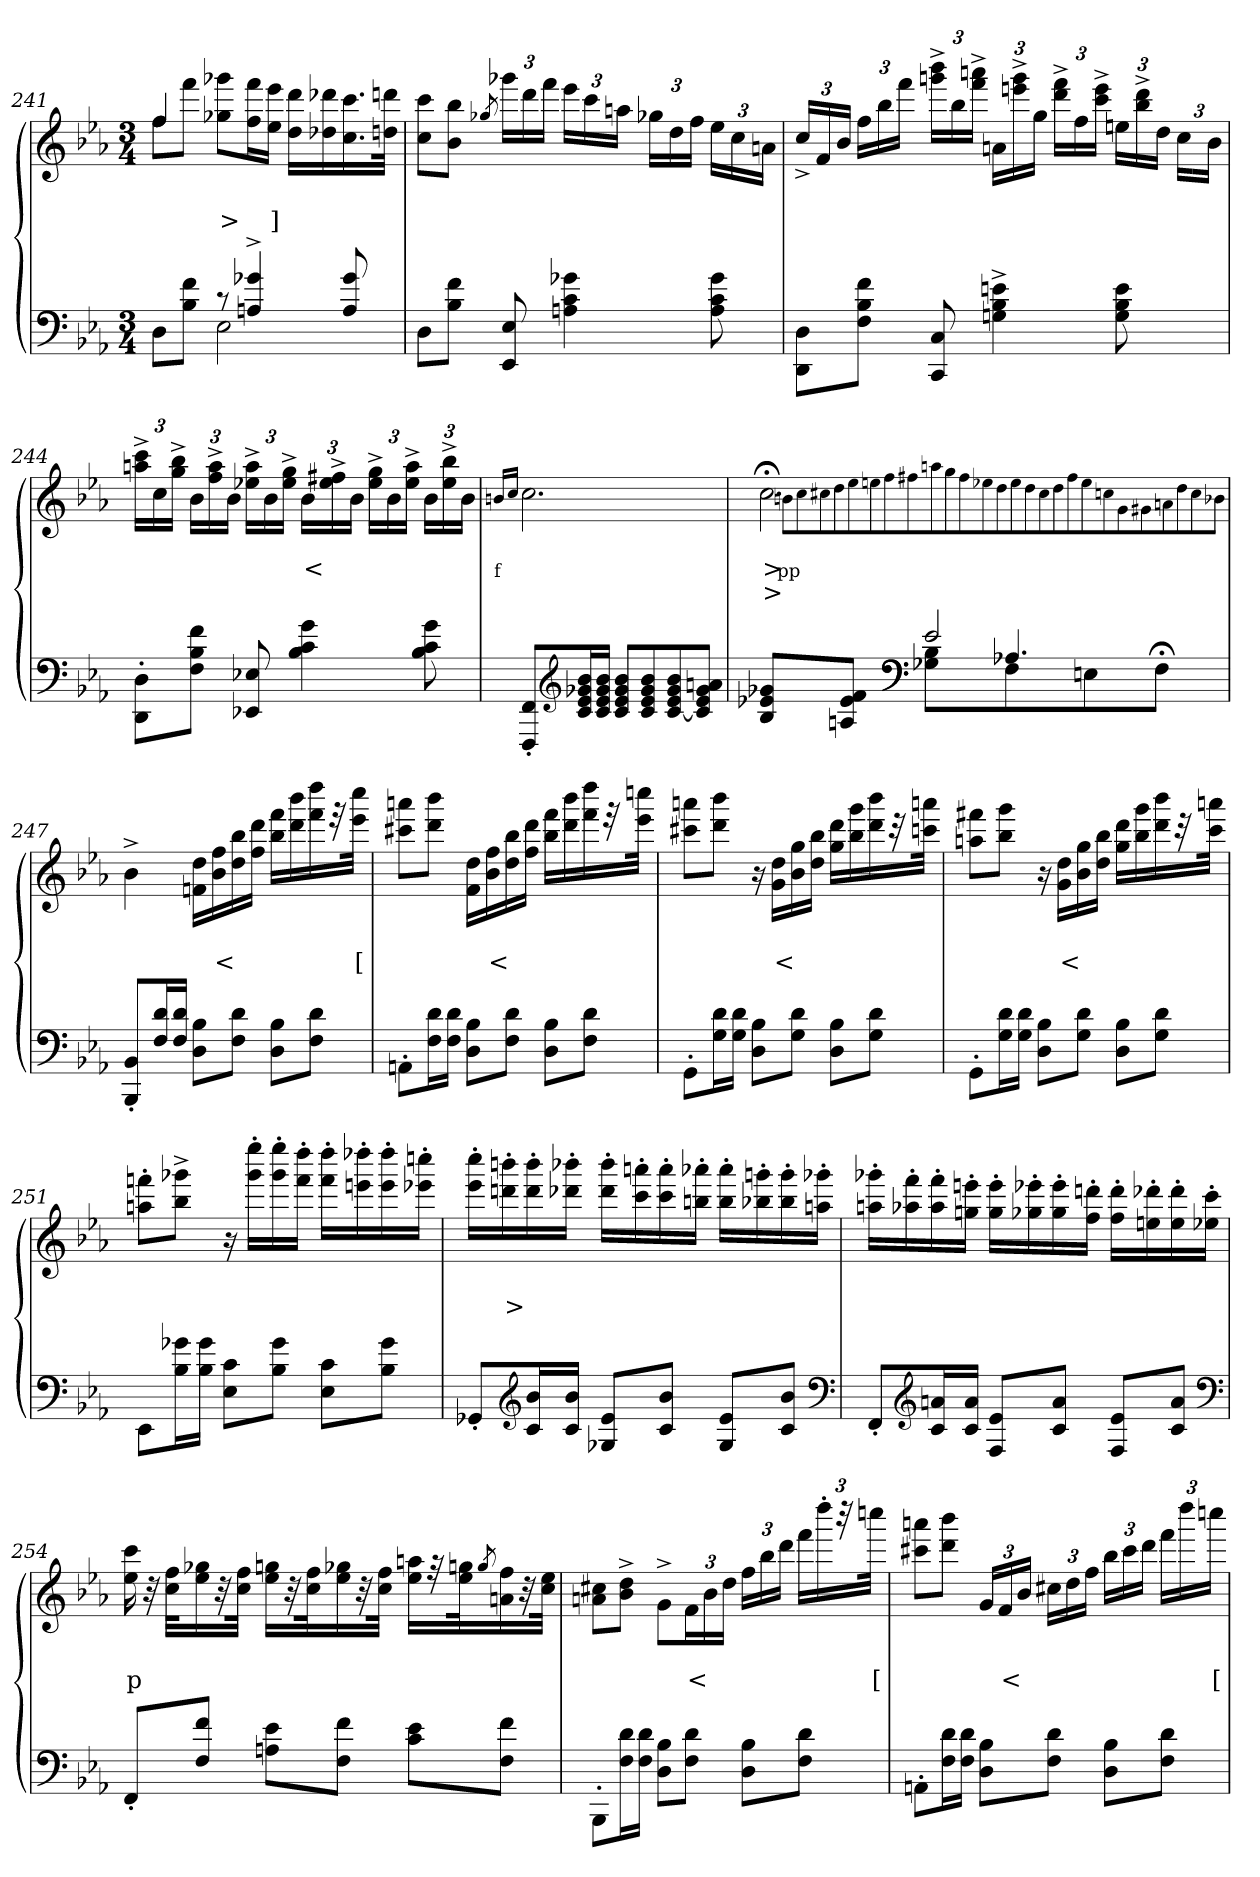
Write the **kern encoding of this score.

**kern	**kern	**text	**text	**text
*part2	*part1	*part1	*part1	*part1
*staff2	*staff1	*staff1	*staff1	*staff1
*clefF4	*clefG2	*	*	*
*k[b-e-a-]	*k[b-e-a-]	*	*	*
*M3/4	*M3/4	*	*	*
=241	=241	=241	=241	=241
*^	*^	*	*	*
8DL	4ryy	4ff	8ffL	.	.	.
8f\ 8B-\J	.	.	8fffJ	.	.	.
8r	2E-	2ryy	8ggg-X 8gg-XL	.	>	.
4g-X^> 4An^>	.	.	16fff 16ffL	.	.	.
.	.	.	16eee- 16ee-JJ	.	]	.
.	.	.	16ddd 16ddLL	.	.	.
.	.	.	16ddd-X 16dd-X	.	.	.
8g- 8A	.	.	16.ccc 16.cc	.	.	.
.	.	.	32dddn 32ddnJJk	.	.	.
*	*	*v	*v	*	*	*
=242	=242	=242	=242	=242	=242
4ryy	8DL	8ccc 8ccL	.	.	.
.	8f 8B-J	8bb- 8b-J	.	.	.
.	.	8qgg-X/	.	.	.
8E- 8EE-	8ryy	24ggg-LL	.	.	.
.	.	24ddd	.	.	.
.	.	24fffJJ	.	.	.
4.ryy	4g-X 4c 4An	24eee-LL	.	.	.
.	.	24ccc	.	.	.
.	.	24aanJJ	.	.	.
.	.	24gg-LL	.	.	.
.	.	24dd	.	.	.
.	.	24ffJJ	.	.	.
.	8g- 8c 8A	24ee-LL	.	.	.
.	.	24cc	.	.	.
.	.	24anJJ	.	.	.
*v	*v	*	*	*	*
=243	=243	=243	=243	=243
*	*^	*	*	*
8D 8DDL	24cc^>LL	2.ryy	.	.	.
.	24f	.	.	.	.
.	24b-JJ	.	.	.	.
8f 8B- 8FJ	24ffLL	.	.	.	.
.	24bb-	.	.	.	.
.	24fffJJ	.	.	.	.
8C 8CC	24bbb-^> 24gggn^>LL	.	.	.	.
.	24bb-\	.	.	.	.
.	24aaan^> 24fff^>JJ	.	.	.	.
4en^> 4B-^> 4Gn^>	24anLL	.	.	.	.
.	24ggg^> 24eeen^>	.	.	.	.
.	24ggJJ	.	.	.	.
.	24fff^> 24ddd^>LL	.	.	.	.
.	24ff	.	.	.	.
.	24eee^> 24ccc^>JJ	.	.	.	.
8e 8B- 8G	24een\LL	.	.	.	.
.	24ddd^> 24bb-^>	.	.	.	.
.	24ddJJ	.	.	.	.
8ryy	8ryy	24ccLL	.	.	.
.	.	24ryy	.	.	.
.	.	24b-\JJ	.	.	.
*	*v	*v	*	*	*
=244	=244	=244	=244	=244
8D'> 8DD'>L	24ccc^> 24aan^>LL	.	.	.
.	24cc	.	.	.
.	24bb-^> 24gg^>JJ	.	.	.
8f 8B- 8FJ	24b-LL	.	.	.
.	24aa^> 24ff^>	.	.	.
.	24b-JJ	.	.	.
8E-X 8EE-X	24aa^> 24ee-X^>LL	.	.	.
.	24b-	.	.	.
.	24gg^> 24ee-^>JJ	.	.	.
4g 4c 4B-	24b-LL	.	<	.
.	24ff#X^> 24ee-^>	.	.	.
.	24b-JJ	.	.	.
.	24gg^> 24ee-^>LL	.	.	.
.	24b-	.	.	.
.	24aa^> 24ee-^>JJ	.	.	.
8g 8c 8B-	24b-LL	.	.	.
.	24bb-^> 24ee-^>	.	.	.
.	24b-JJ	.	.	.
=245	=245	=245	=245	=245
.	16qqbn/LL	.	f	.
.	16qqcc/JJ	.	.	.
8FF'> 8FFF'>L	2.cc	.	.	.
*clefG2	*	*	*	*
16b- 16g-X 16e- 16cL	.	.	.	.
16b- 16g- 16e- 16cJJ	.	.	.	.
8b- 8g- 8e- 8cL	.	.	.	.
8b- 8g- 8e- 8c	.	.	.	.
8b- 8g- 8e- [8c	.	.	.	.
8an 8g- 8e- 8c]J	.	.	.	.
=246	=246	=246	=246	=246
*^	*	*	*	*
*	*^	*	*	*	*
4ryy	4.ryy	8g-/ 8e-X/ 8B-/L	2.cc;<	.	>	>
.	.	8f 8e- 8AnJ	.	.	.	.
*clefF4	*	*	*	*	*	*
8B-\ 8G-X\L	.	2e-/	.	.	.	.
8F	4.A-X/	.	.	.	.	.
8En	.	.	.	.	.	.
8F;<J	.	.	.	.	.	.
*v	*v	*v	*	*	*	*
.	8qqbn\L	.	pp	.
.	8qqcc\	.	.	.
.	8qqcc#X\	.	.	.
.	8qqdd\	.	.	.
.	8qqee-\	.	.	.
.	8qqeen\	.	.	.
.	8qqff\	.	.	.
.	8qqff#X\	.	.	.
.	8qqaan\	.	.	.
.	8qqgg\	.	.	.
.	8qqff#\	.	.	.
.	8qqee-X\	.	.	.
.	8qqdd\	.	.	.
.	8qqee-\	.	.	.
.	8qqdd\	.	.	.
.	8qqcc#\	.	.	.
.	8qqdd\	.	.	.
.	8qqff#\	.	.	.
.	8qqee-\	.	.	.
.	8qqccn\	.	.	.
.	8qqg\	.	.	.
.	8qqg#X\	.	.	.
.	8qqan\	.	.	.
.	8qqdd\	.	.	.
.	8qqcc\	.	.	.
.	8qqb-X\J	.	.	.
=247	=247	=247	=247	=247
8BB-'> 8BBB-'>L	4b-^>	.	.	.
16d 16FL	.	.	.	.
16d 16FJJ	.	.	.	.
8B- 8DL	16dd 16fnLL	.	.	.
.	16ff 16b-	.	<	.
8d 8FJ	16bb- 16dd	.	.	.
.	16ddd 16ffJJ	.	.	.
8B- 8DL	16fff 16bb-LL	.	.	.
.	16bbb- 16ddd	.	.	.
8d 8FJ	16dddd 16fff	.	.	.
.	32r	.	.	.
.	32cccc 32eee-JJk	.	[	.
=248	=248	=248	=248	=248
8AAn'>L	8aaan 8ccc#XL	.	.	.
16d 16FL	8bbb- 8dddJ	.	.	.
16d 16FJJ	.	.	.	.
8B- 8DL	16dd 16fLL	.	.	.
.	16ff 16b-	.	<	.
8d 8FJ	16bb- 16dd	.	.	.
.	16ddd 16ffJJ	.	.	.
8B- 8DL	16fff 16bb-LL	.	.	.
.	16bbb- 16ddd	.	.	.
8d 8FJ	16dddd 16fff	.	.	.
.	32r	.	[	.
.	32ccccn 32eee-JJk	.	.	.
=249	=249	=249	=249	=249
8GG'>L	8aaan 8ccc#XL	.	.	.
16d 16GL	8bbb- 8dddJ	.	.	.
16d 16GJJ	.	.	.	.
8B- 8DL	16r	.	f	.
.	16dd 16gLL	.	<	.
8d 8GJ	16gg 16b-	.	.	.
.	16bb- 16ddJJ	.	.	.
8B- 8DL	16ddd 16ggLL	.	.	.
.	16ggg 16bb-	.	.	.
8d 8GJ	16bbb- 16ddd	.	.	.
.	32r	.	[	.
.	32aaan 32cccnJJk	.	.	.
=250	=250	=250	=250	=250
8GG'>L	8fff#X 8aanL	.	.	.
16d 16GL	8ggg 8bb-J	.	.	.
16d 16GJJ	.	.	.	.
8B- 8DL	16r	.	p	.
.	16dd 16gLL	.	<	.
8d 8GJ	16gg 16b-	.	.	.
.	16bb- 16ddJJ	.	.	.
8B- 8DL	16ddd 16ggLL	.	.	.
.	16ggg 16bb-	.	.	.
8d 8GJ	16bbb- 16ddd	.	.	.
.	32r	.	.	.
.	32aaan 32cccJJk	.	.	.
=251	=251	=251	=251	=251
8EE-/L	8fffn'> 8aan'>L	.	.	.
16g-X\ 16B-\L	8ggg-X^> 8bb-^>J	.	.	.
16g-\ 16B-\JJ	.	.	.	.
8c 8E-L	16r	.	.	.
.	16eeee-'> 16ggg-'>LL	.	.	.
8g- 8B-J	16eeee-'> 16ggg-'>	.	.	.
.	16dddd'> 16fff'>JJ	.	.	.
8c 8E-L	16dddd'> 16fff'>LL	.	.	.
.	16dddd-X'> 16eeen'>	.	.	.
8g- 8B-J	16dddd-'> 16eee'>	.	.	.
.	16ccccn'> 16eee-X'>JJ	.	.	.
=252	=252	=252	=252	=252
8GG-X'>L	16cccc'> 16eee-'>LL	.	.	.
.	16bbbn'> 16dddn'>	.	>	.
*clefG2	*	*	*	*
16b- 16cL	16bbb'> 16ddd'>	.	.	.
16b- 16cJJ	16bbb-X'> 16ddd-X'>JJ	.	.	.
8e- 8G-L	16bbb-'> 16ddd-'>LL	.	.	.
.	16aaan'> 16ccc'>	.	.	.
8b- 8cJ	16aaa'> 16ccc'>	.	.	.
.	16aaa-X'> 16bbn'>JJ	.	.	.
8e- 8G-L	16aaa-'> 16bb'>LL	.	.	.
.	16gggn'> 16bb-X'>	.	.	.
8b- 8cJ	16ggg'> 16bb-'>	.	.	.
.	16ggg-X'> 16aan'>JJ	.	.	.
*clefF4	*	*	*	*
=253	=253	=253	=253	=253
8FF'>L	16ggg-X'> 16aan'>LL	.	.	.
.	16fff'> 16aa-X'>	.	.	.
*clefG2	*	*	*	*
16an 16cL	16fff'> 16aa-'>	.	.	.
16a 16cJJ	16eeen'> 16ggn'>JJ	.	.	.
8e- 8FL	16eee'> 16gg'>LL	.	.	.
.	16eee-X'> 16gg-X'>	.	.	.
8a 8cJ	16eee-'> 16gg-'>	.	.	.
.	16dddn'> 16ff'>JJ	.	.	.
8e- 8FL	16ddd\'> 16ff\'>LL	.	.	.
.	16ddd-X'> 16een'>	.	.	.
8a 8cJ	16ddd-'> 16ee'>	.	.	.
.	16ccc'> 16ee-X'>JJ	.	.	.
*clefF4	*	*	*	*
=254	=254	=254	=254	=254
8FF'>/L	16ccc 16ee-	.	p	.
.	32r	.	.	.
.	32ff 32ccKLL	.	.	.
8f\ 8F\J	16gg-X 16ee-	.	.	.
.	32r	.	.	.
.	32ff 32ccJJk	.	.	.
8e- 8AnL	16ggn 16ee-LL	.	.	.
.	32r	.	.	.
.	32ff 32cc	.	.	.
8f 8FJ	16gg-X 16ee-	.	.	.
.	32r	.	.	.
.	32ff 32ccJJk	.	.	.
8e- 8cL	16aan 16ee-LL	.	.	.
.	32r	.	.	.
.	32ggn 32ee-	.	.	.
.	8qgg/	.	.	.
8f 8FJ	16ff 16an	.	.	.
.	32r	.	.	.
.	32ee- 32ccJJk	.	.	.
=255	=255	=255	=255	=255
8BBB-'>/L	8cc#X 8anL	.	.	.
16d\ 16F\L	8dd^> 8b-^>J	.	.	.
16d\ 16F\JJ	.	.	.	.
8B- 8DL	8g^>\L	.	.	.
8d 8FJ	24fL	.	<	.
.	24b-	.	.	.
.	24ddJJ	.	.	.
8B- 8DL	24ffLL	.	.	.
.	24bb-	.	.	.
.	24dddJJ	.	.	.
8d 8FJ	24fffLL	.	.	.
.	24dddd'>	.	.	.
.	48r	.	.	.
.	48ccccnJJk	.	[	.
=256	=256	=256	=256	=256
8AAn'>L	8aaan 8ccc#XL	.	.	.
16d 16FL	8bbb- 8dddJ	.	.	.
16d 16FJJ	.	.	.	.
8B- 8DL	24gLL	.	.	.
.	24f	.	<	.
.	24b-JJ	.	.	.
8d 8FJ	24cc#LL	.	.	.
.	24dd	.	.	.
.	24ffJJ	.	.	.
8B- 8DL	24bb-LL	.	.	.
.	24ccc#	.	.	.
.	24dddJJ	.	.	.
8d 8FJ	24fffLL	.	.	.
.	24dddd	.	.	.
.	24ccccnJJ	.	[	.
=	=	=	=	=
*-	*-	*-	*-	*-
